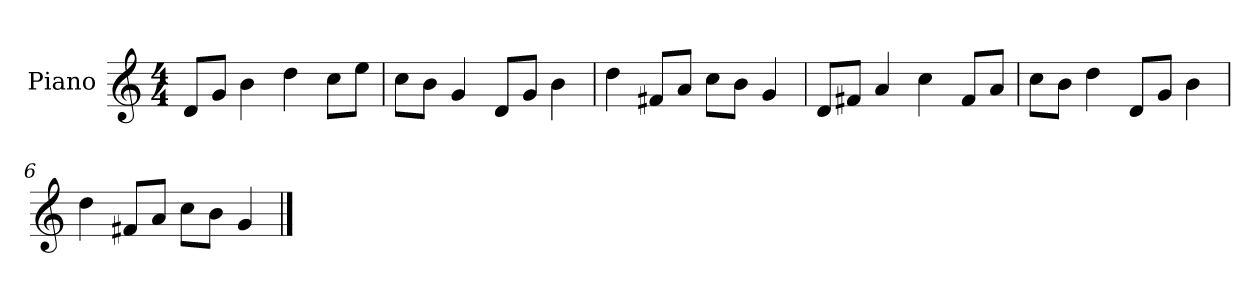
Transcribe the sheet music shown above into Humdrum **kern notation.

**kern
*part1
*staff1
*I"Piano
*I'P-no
*clefG2
*k[]
*M4/4
*MM90
=1
8d/L
8g/J
4b\
4dd\
8cc\L
8ee\J
=2
8cc\L
8b\J
4g/
8d/L
8g/J
4b\
=3
4dd\
8f#X/L
8a/J
8cc\L
8b\J
4g/
=4
8d/L
8f#X/J
4a/
4cc\
8f#/L
8a/J
=5
8cc\L
8b\J
4dd\
8d/L
8g/J
4b\
=6
4dd\
8f#X/L
8a/J
8cc\L
8b\J
4g/
==
*-
